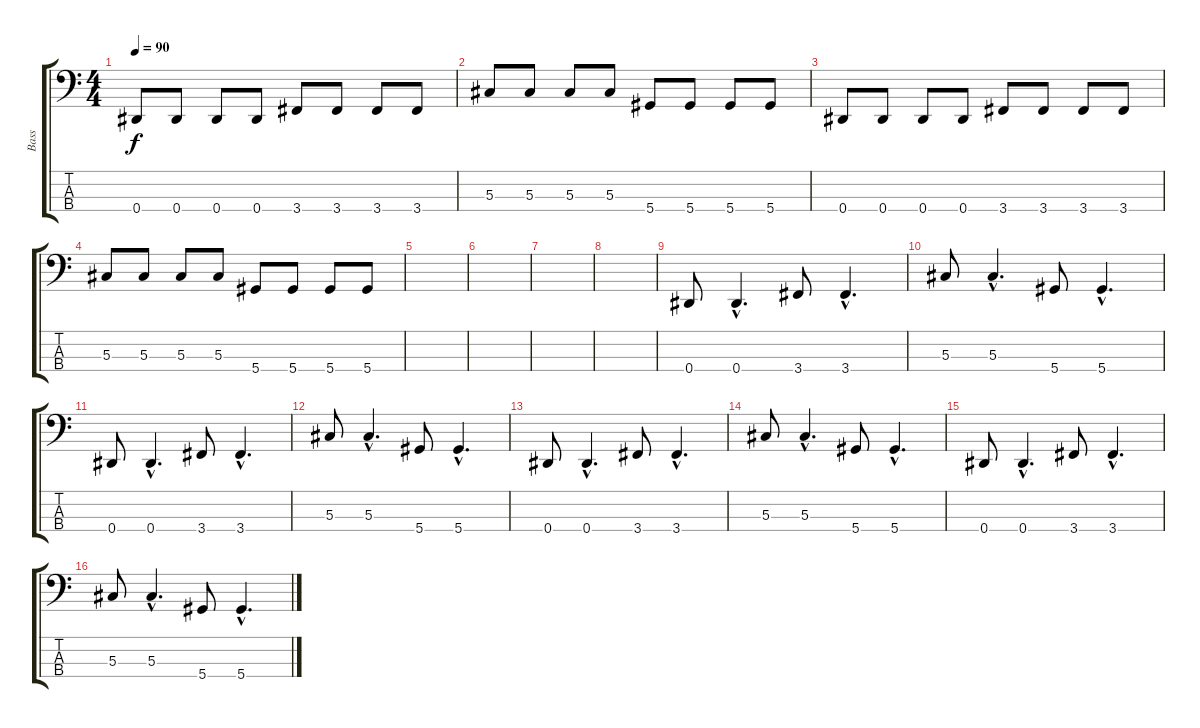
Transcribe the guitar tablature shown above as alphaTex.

\track ("Bass" "Bass") {instrument electricbassfinger}
\staff {score tabs}
\tuning (Gb2 Db2 Ab1 Eb1) {hide}
\ts (4 4)
\tempo 90
\clef f4
\ks c
0.4.8{dy f} 0.4.8 0.4.8 0.4.8 3.4.8 3.4.8 3.4.8 3.4.8 |
5.3.8 5.3.8 5.3.8 5.3.8 5.4.8 5.4.8 5.4.8 5.4.8 |
0.4.8 0.4.8 0.4.8 0.4.8 3.4.8 3.4.8 3.4.8 3.4.8 |
5.3.8 5.3.8 5.3.8 5.3.8 5.4.8 5.4.8 5.4.8 5.4.8 |
|
|
|
|
0.4.8 0.4{hac}.4{d} 3.4.8 3.4{hac}.4{d} |
5.3.8 5.3{hac}.4{d} 5.4.8 5.4{hac}.4{d} |
0.4.8 0.4{hac}.4{d} 3.4.8 3.4{hac}.4{d} |
5.3.8 5.3{hac}.4{d} 5.4.8 5.4{hac}.4{d} |
0.4.8 0.4{hac}.4{d} 3.4.8 3.4{hac}.4{d} |
5.3.8 5.3{hac}.4{d} 5.4.8 5.4{hac}.4{d} |
0.4.8 0.4{hac}.4{d} 3.4.8 3.4{hac}.4{d} |
5.3.8 5.3{hac}.4{d} 5.4.8 5.4{hac}.4{d}
